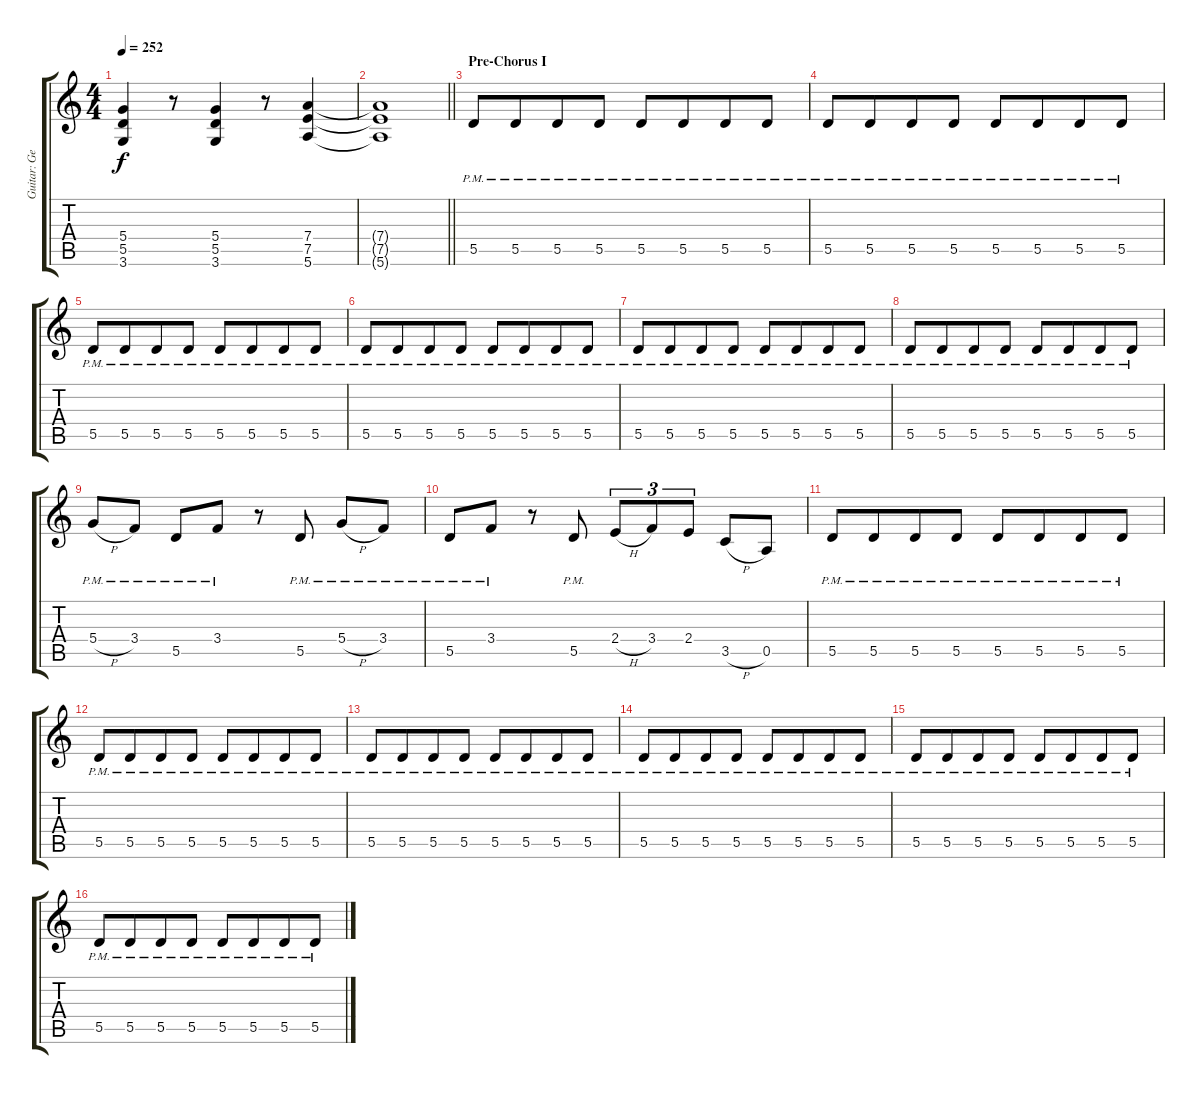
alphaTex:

\track ("Guitar: George" "Guitar: Ge") {instrument distortionguitar}
\staff {score tabs}
\tuning (E4 B3 G3 D3 A2 E2) {hide}
\ts (4 4)
\tempo 252
\clef g2
\ks c
(5.4 5.5 3.6).4{dy f} r.8 (5.4 5.5 3.6).4 r.8 (7.4 7.5 5.6).4 |
\barLineRight lightlight
(7.4{t} 7.5{t} 5.6{t}).1 |
\section ("" "Pre-Chorus I")
5.5{pm}.8 5.5{pm}.8{beam merge} 5.5{pm}.8 5.5{pm}.8 5.5{pm}.8 5.5{pm}.8{beam merge} 5.5{pm}.8 5.5{pm}.8 |
5.5{pm}.8 5.5{pm}.8{beam merge} 5.5{pm}.8 5.5{pm}.8 5.5{pm}.8 5.5{pm}.8{beam merge} 5.5{pm}.8 5.5{pm}.8 |
5.5{pm}.8 5.5{pm}.8{beam merge} 5.5{pm}.8 5.5{pm}.8 5.5{pm}.8 5.5{pm}.8{beam merge} 5.5{pm}.8 5.5{pm}.8 |
5.5{pm}.8 5.5{pm}.8{beam merge} 5.5{pm}.8 5.5{pm}.8 5.5{pm}.8 5.5{pm}.8{beam merge} 5.5{pm}.8 5.5{pm}.8 |
5.5{pm}.8 5.5{pm}.8{beam merge} 5.5{pm}.8 5.5{pm}.8 5.5{pm}.8 5.5{pm}.8{beam merge} 5.5{pm}.8 5.5{pm}.8 |
5.5{pm}.8 5.5{pm}.8{beam merge} 5.5{pm}.8 5.5{pm}.8 5.5{pm}.8 5.5{pm}.8{beam merge} 5.5{pm}.8 5.5{pm}.8 |
5.4{h pm}.8 3.4{pm}.8 5.5{pm}.8 3.4{pm}.8 r.8 5.5{pm}.8 5.4{h pm}.8 3.4{pm}.8 |
5.5{pm}.8 3.4{pm}.8 r.8 5.5{pm}.8 2.4{h}.8{tu (3 2)} 3.4.8{tu (3 2)} 2.4.8{tu (3 2)} 3.5{h}.8 0.5.8 |
5.5{pm}.8 5.5{pm}.8{beam merge} 5.5{pm}.8 5.5{pm}.8 5.5{pm}.8 5.5{pm}.8{beam merge} 5.5{pm}.8 5.5{pm}.8 |
5.5{pm}.8 5.5{pm}.8{beam merge} 5.5{pm}.8 5.5{pm}.8 5.5{pm}.8 5.5{pm}.8{beam merge} 5.5{pm}.8 5.5{pm}.8 |
5.5{pm}.8 5.5{pm}.8{beam merge} 5.5{pm}.8 5.5{pm}.8 5.5{pm}.8 5.5{pm}.8{beam merge} 5.5{pm}.8 5.5{pm}.8 |
5.5{pm}.8 5.5{pm}.8{beam merge} 5.5{pm}.8 5.5{pm}.8 5.5{pm}.8 5.5{pm}.8{beam merge} 5.5{pm}.8 5.5{pm}.8 |
5.5{pm}.8 5.5{pm}.8{beam merge} 5.5{pm}.8 5.5{pm}.8 5.5{pm}.8 5.5{pm}.8{beam merge} 5.5{pm}.8 5.5{pm}.8 |
5.5{pm}.8 5.5{pm}.8{beam merge} 5.5{pm}.8 5.5{pm}.8 5.5{pm}.8 5.5{pm}.8{beam merge} 5.5{pm}.8 5.5{pm}.8
